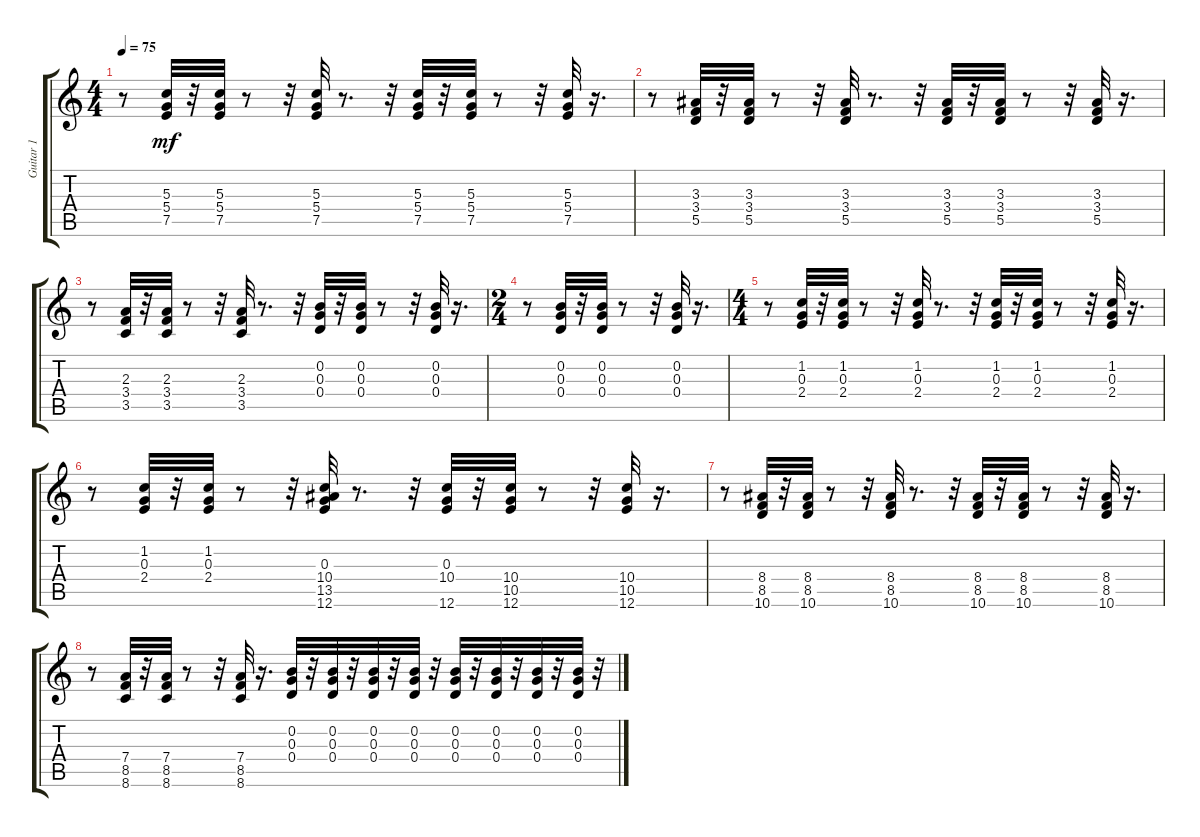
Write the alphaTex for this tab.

\track ("Guitar 1" "Guitar 1") {instrument electricguitarclean}
\staff {score tabs}
\tuning (E4 B3 G3 D3 A2 E2) {hide}
\ts (4 4)
\tempo 75
\clef g2
\ks c
r.8{dy mf} (5.3 5.4 7.5).32 r.32 (5.3 5.4 7.5).32 r.8 r.32 (5.3 5.4 7.5).32 r.8{d} r.32 (5.3 5.4 7.5).32 r.32 (5.3 5.4 7.5).32 r.8 r.32 (5.3 5.4 7.5).32 r.16{d} |
r.8 (3.3 3.4 5.5).32 r.32 (3.3 3.4 5.5).32 r.8 r.32 (3.3 3.4 5.5).32 r.8{d} r.32 (3.3 3.4 5.5).32 r.32 (3.3 3.4 5.5).32 r.8 r.32 (3.3 3.4 5.5).32 r.16{d} |
r.8 (2.3 3.4 3.5).32 r.32 (2.3 3.4 3.5).32 r.8 r.32 (2.3 3.4 3.5).32 r.8{d} r.32 (0.2 0.3 0.4).32 r.32 (0.2 0.3 0.4).32 r.8 r.32 (0.2 0.3 0.4).32 r.16{d} |
\ts (2 4)
r.8 (0.2 0.3 0.4).32 r.32 (0.2 0.3 0.4).32 r.8 r.32 (0.2 0.3 0.4).32 r.16{d} |
\ts (4 4)
r.8 (1.2 0.3 2.4).32 r.32 (1.2 0.3 2.4).32 r.8 r.32 (1.2 0.3 2.4).32 r.8{d} r.32 (1.2 0.3 2.4).32 r.32 (1.2 0.3 2.4).32 r.8 r.32 (1.2 0.3 2.4).32 r.16{d} |
r.8 (1.2 0.3 2.4).32 r.32 (1.2 0.3 2.4).32 r.8 r.32 (0.3 10.4 13.5 12.6).32 r.8{d} r.32 (0.3 10.4 12.6).32 r.32 (10.4 10.5 12.6).32 r.8 r.32 (10.4 10.5 12.6).32 r.16{d} |
r.8 (8.4 8.5 10.6).32 r.32 (8.4 8.5 10.6).32 r.8 r.32 (8.4 8.5 10.6).32 r.8{d} r.32 (8.4 8.5 10.6).32 r.32 (8.4 8.5 10.6).32 r.8 r.32 (8.4 8.5 10.6).32 r.16{d} |
r.8 (7.4 8.5 8.6).32 r.32 (7.4 8.5 8.6).32 r.8 r.32 (7.4 8.5 8.6).32 r.16{d} (0.2 0.3 0.4).32 r.32 (0.2 0.3 0.4).32 r.32 (0.2 0.3 0.4).32 r.32 (0.2 0.3 0.4).32 r.32 (0.2 0.3 0.4).32 r.32 (0.2 0.3 0.4).32 r.32 (0.2 0.3 0.4).32 r.32 (0.2 0.3 0.4).32 r.32
